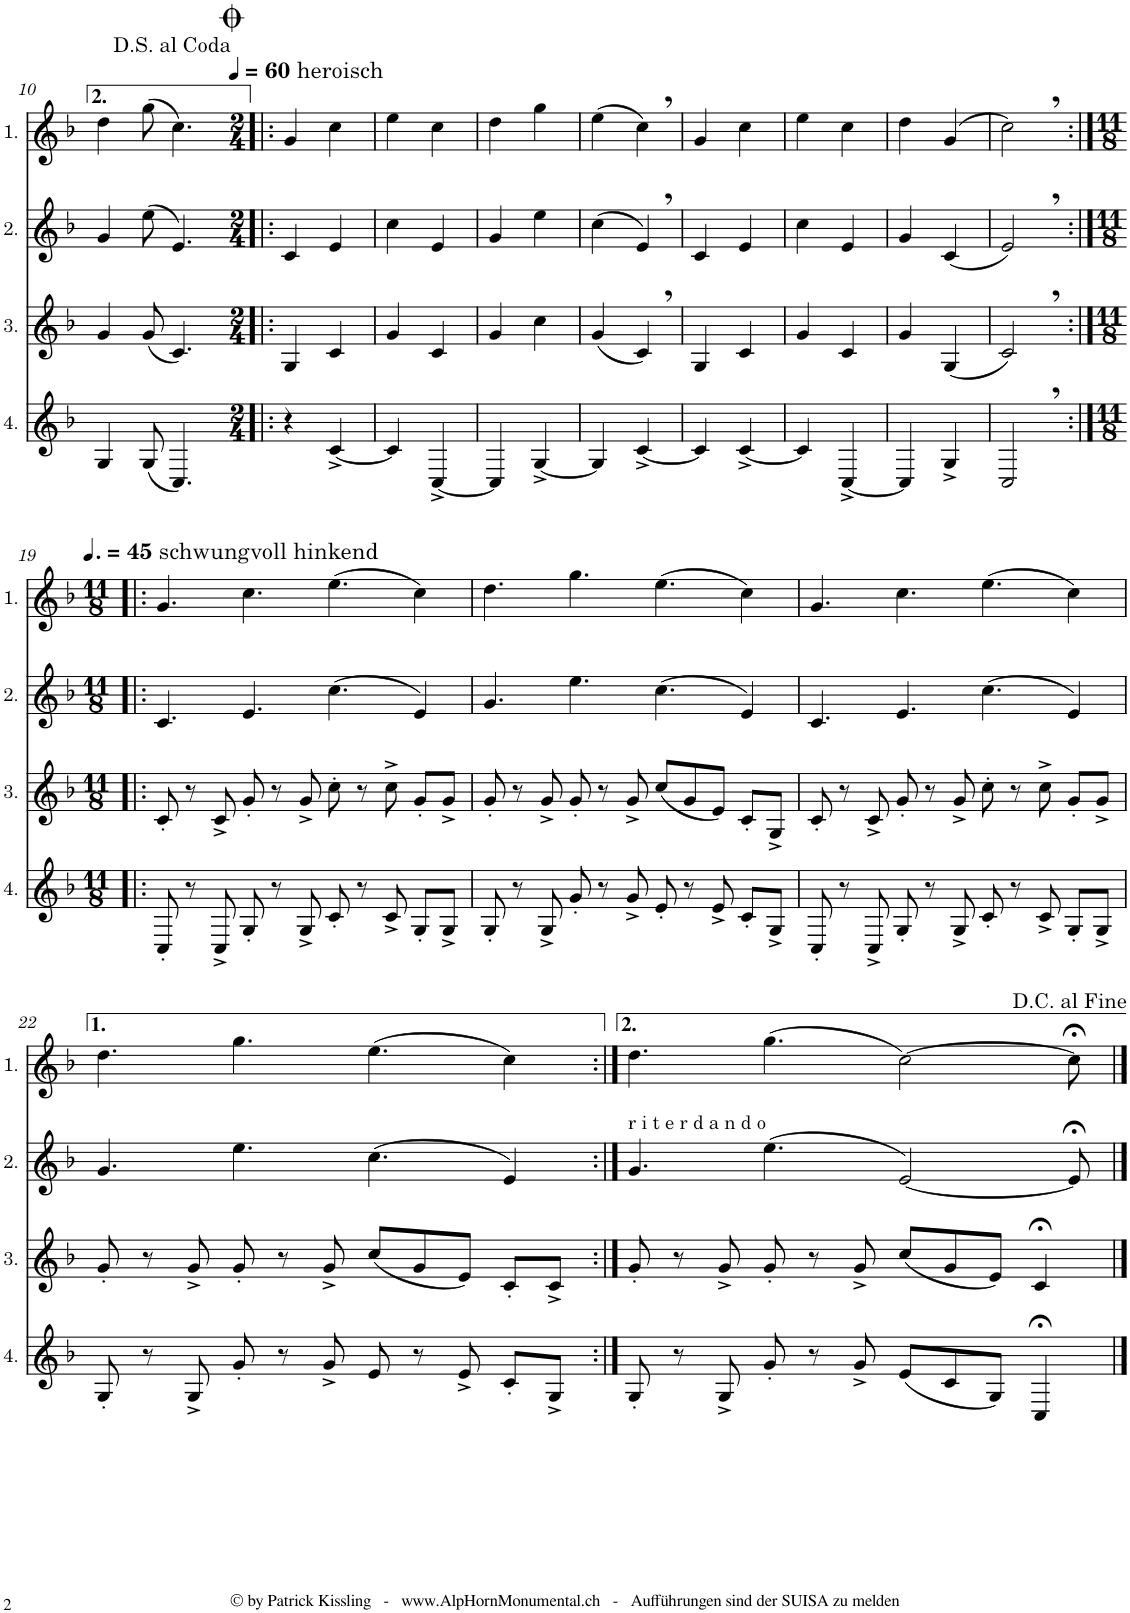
**kern	**kern	**kern	**kern
*part4	*part3	*part2	*part1
*staff4	*staff3	*staff2	*staff1
*I"4.	*I"3.	*I"2.	*I"1.
!!LO:PB:g=z
*clefG2	*clefG2	*clefG2	*clefG2
*Trd4c7	*Trd4c7	*Trd4c7	*Trd4c7
*k[b-]	*k[b-]	*k[b-]	*k[b-]
*M6/8	*M6/8	*M6/8	*M6/8
=10	=10	=10	=10
4G/	4g/	4g/	4dd\
(8G/	(8g/	(8ee\	(8gg\
4.C/)	4.c/)	4.e/)	4.cc\)
=11!|:	=11!|:	=11!|:	=11!|:
*M2/4	*M2/4	*M2/4	*M2/4
*	*	*	*MM60
!	!	!	!LO:TX:a:t=heroisch
4r	4G/	4c/	4g/
[4c^/	4c/	4e/	4cc\
=12	=12	=12	=12
4c/]	4g/	4cc\	4ee\
[4C^/	4c/	4e/	4cc\
=13	=13	=13	=13
4C/]	4g/	4g/	4dd\
[4G^/	4cc\	4ee\	4gg\
=14	=14	=14	=14
4G/]	(4g/	(4cc\	(4ee\
[4c^/	4c,/)	4e,/)	4cc,\)
=15	=15	=15	=15
4c/]	4G/	4c/	4g/
[4c^/	4c/	4e/	4cc\
=16	=16	=16	=16
4c/]	4g/	4cc\	4ee\
[4C^/	4c/	4e/	4cc\
=17	=17	=17	=17
4C/]	4g/	4g/	4dd\
4G^/	(4G/	(4c/	(4g/
=18	=18	=18	=18
2C,/	2c,/)	2e,/)	2cc,\)
!!LO:LB:g=z
=19:|!|:	=19:|!|:	=19:|!|:	=19:|!|:
*M11/8	*M11/8	*M11/8	*M11/8
*	*	*	*MM68
!	!	!	!LO:TX:a:t=schwungvoll hinkend
8C'/	8c'/	4.c/	4.g/
8r	8r	.	.
8C^/	8c^/	.	.
8G'/	8g'/	4.e/	4.cc\
8r	8r	.	.
8G^/	8g^/	.	.
8c'/	8cc'\	(4.cc\	(4.ee\
8r	8r	.	.
8c^/	8cc^\	.	.
8G'/L	8g'/L	4e/)	4cc\)
8G^/J	8g^/J	.	.
=20	=20	=20	=20
8G'/	8g'/	4.g/	4.dd\
8r	8r	.	.
8G^/	8g^/	.	.
8g'/	8g'/	4.ee\	4.gg\
8r	8r	.	.
8g^/	8g^/	.	.
8e'/	(8cc/L	(4.cc\	(4.ee\
8r	8g/	.	.
8e^/	8e/J)	.	.
8c'/L	8c'/L	4e/)	4cc\)
8G^/J	8G^/J	.	.
=21	=21	=21	=21
8C'/	8c'/	4.c/	4.g/
8r	8r	.	.
8C^/	8c^/	.	.
8G'/	8g'/	4.e/	4.cc\
8r	8r	.	.
8G^/	8g^/	.	.
8c'/	8cc'\	(4.cc\	(4.ee\
8r	8r	.	.
8c^/	8cc^\	.	.
8G'/L	8g'/L	4e/)	4cc\)
8G^/J	8g^/J	.	.
!!LO:LB:g=z
=22	=22	=22	=22
8G'/	8g'/	4.g/	4.dd\
8r	8r	.	.
8G^/	8g^/	.	.
8g'/	8g'/	4.ee\	4.gg\
8r	8r	.	.
8g^/	8g^/	.	.
8e/	(8cc/L	(4.cc\	(4.ee\
8r	8g/	.	.
8e^/	8e/J)	.	.
8c'/L	8c'/L	4e/)	4cc\)
8G^/J	8c^/J	.	.
=23:|!	=23:|!	=23:|!	=23:|!
!	!	!	!LO:TX:b:t=r i t e r d a n d o
8G'/	8g'/	4.g/	4.dd\
8r	8r	.	.
8G^/	8g^/	.	.
8g'/	8g'/	(4.ee\	(4.gg\
8r	8r	.	.
8g^/	8g^/	.	.
(8e/L	(8cc/L	[2e/)	[2cc\)
8c/	8g/	.	.
8G/J)	8e/J)	.	.
4C;</	4c;</	.	.
.	.	8e;</]	8cc;<\]
==	==	==	==
*-	*-	*-	*-
